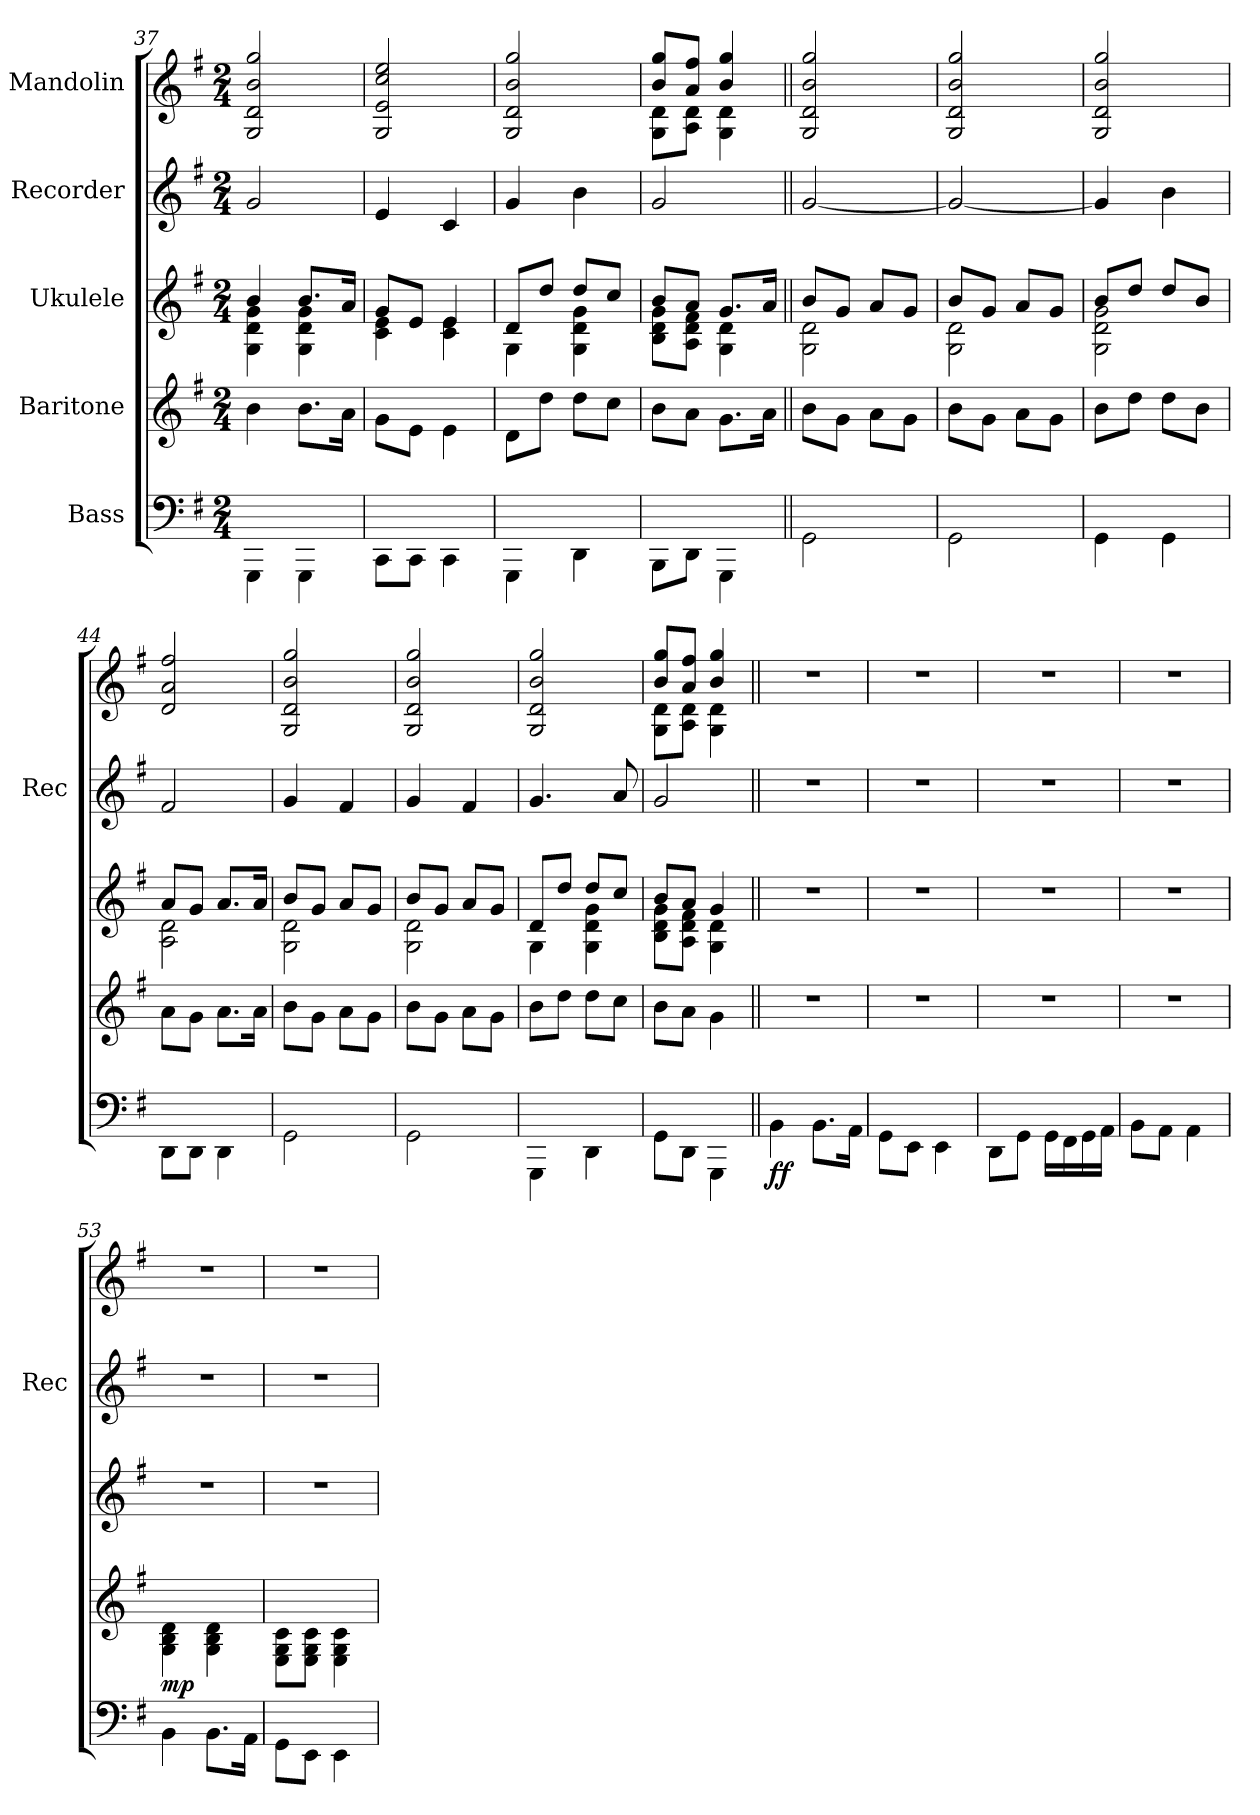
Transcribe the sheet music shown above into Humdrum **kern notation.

**kern	**dynam	**kern	**dynam	**kern	**kern	**kern
*part5	*part5	*part4	*part4	*part3	*part2	*part1
*staff5	*staff5	*staff4	*staff4	*staff3	*staff2	*staff1
*I"Bass	*	*I"Baritone	*	*I"Ukulele	*I"Recorder	*I"Mandolin
*	*	*	*	*	*I'Rec	*
*	*	*	*	*	*clefG2	*clefG2
*k[f#]	*	*k[f#]	*	*k[f#]	*k[f#]	*k[f#]
*G:	*	*G:	*	*G:	*G:	*G:
*M2/4	*	*M2/4	*	*M2/4	*M2/4	*M2/4
=37	=37	=37	=37	=37	=37	=37
*	*	*	*	*^	*	*
4GGGi\	.	4b\	.	4bj/	4Gj\ 4dj\ 4gj\	2gZ/	2GV/ 2dV/ 2bV/ 2ggV/
4GGGi\	.	8.b\L	.	8.bj/L	4Gj\ 4dj\ 4gj\	.	.
.	.	16a\Jk	.	16aj/Jk	.	.	.
=38	=38	=38	=38	=38	=38	=38	=38
8CCi\L	.	8g\L	.	8gj/L	4cj\ 4ej\	4eZ/	2GV/ 2eV/ 2ccV/ 2eeV/
8CCi\J	.	8e\J	.	8ej/J	.	.	.
4CCi\	.	4e\	.	4ej/	4cj\ 4ej\	4cZ/	.
=39	=39	=39	=39	=39	=39	=39	=39
4GGGi\	.	8d\L	.	8dj/L	4Gj\	4gZ/	2GV/ 2dV/ 2bV/ 2ggV/
.	.	8dd\J	.	8ddj/J	.	.	.
4DDi\	.	8dd\L	.	8ddj/L	4Gj\ 4dj\ 4gj\	4bZ\	.
.	.	8cc\J	.	8ccj/J	.	.	.
=40	=40	=40	=40	=40	=40	=40	=40
*	*	*	*	*	*	*	*^
8BBBi\L	.	8b\L	.	8bj/L	8Bj\ 8dj\ 8gj\L	2gZ/	8bV/ 8ggV/L	8GV\ 8dV\L
8DDi\J	.	8a\J	.	8aj/J	8Aj\ 8dj\ 8f#j\J	.	8aV/ 8ff#V/J	8AV\ 8dV\J
4GGGi\	.	8.g\L	.	8.gj/L	4Gj\ 4dj\	.	4bV/ 4ggV/	4GV\ 4dV\
.	.	16a\Jk	.	16aj/Jk	.	.	.	.
*	*	*	*	*	*	*	*v	*v
!!LO:PB:g=z
=41||	=41||	=41||	=41||	=41||	=41||	=41||	=41||
2GGi\	.	8b\L	.	8bj/L	2Gj\ 2dj\	[2gZ/	2GV/ 2dV/ 2bV/ 2ggV/
.	.	8g\J	.	8gj/J	.	.	.
.	.	8a\L	.	8aj/L	.	.	.
.	.	8g\J	.	8gj/J	.	.	.
=42	=42	=42	=42	=42	=42	=42	=42
2GGi\	.	8b\L	.	8bj/L	2Gj\ 2dj\	2gZ/_	2GV/ 2dV/ 2bV/ 2ggV/
.	.	8g\J	.	8gj/J	.	.	.
.	.	8a\L	.	8aj/L	.	.	.
.	.	8g\J	.	8gj/J	.	.	.
=43	=43	=43	=43	=43	=43	=43	=43
4GGi\	.	8b\L	.	8bj/L	2Gj\ 2dj\ 2gj\	4gZ/]	2GV/ 2dV/ 2bV/ 2ggV/
.	.	8dd\J	.	8ddj/J	.	.	.
4GGi\	.	8dd\L	.	8ddj/L	.	4bZ\	.
.	.	8b\J	.	8bj/J	.	.	.
=44	=44	=44	=44	=44	=44	=44	=44
8DDi\L	.	8a\L	.	8aj/L	2Aj\ 2dj\	2f#Z/	2dV/ 2aV/ 2ff#V/
8DDi\J	.	8g\J	.	8gj/J	.	.	.
4DDi\	.	8.a\L	.	8.aj/L	.	.	.
.	.	16a\Jk	.	16aj/Jk	.	.	.
=45	=45	=45	=45	=45	=45	=45	=45
2GGi\	.	8b\L	.	8bj/L	2Gj\ 2dj\	4gZ/	2GV/ 2dV/ 2bV/ 2ggV/
.	.	8g\J	.	8gj/J	.	.	.
.	.	8a\L	.	8aj/L	.	4f#Z/	.
.	.	8g\J	.	8gj/J	.	.	.
=46	=46	=46	=46	=46	=46	=46	=46
2GGi\	.	8b\L	.	8bj/L	2Gj\ 2dj\	4gZ/	2GV/ 2dV/ 2bV/ 2ggV/
.	.	8g\J	.	8gj/J	.	.	.
.	.	8a\L	.	8aj/L	.	4f#Z/	.
.	.	8g\J	.	8gj/J	.	.	.
=47	=47	=47	=47	=47	=47	=47	=47
4GGGi\	.	8b\L	.	8dj/L	4Gj\	4.gZ/	2GV/ 2dV/ 2bV/ 2ggV/
.	.	8dd\J	.	8ddj/J	.	.	.
4DDi\	.	8dd\L	.	8ddj/L	4Gj\ 4dj\ 4gj\	.	.
.	.	8cc\J	.	8ccj/J	.	8aZ/	.
=48	=48	=48	=48	=48	=48	=48	=48
*	*	*	*	*	*	*	*^
8GGi\L	.	8b\L	.	8bj/L	8Bj\ 8dj\ 8gj\L	2gZ/	8bV/ 8ggV/L	8GV\ 8dV\L
8DDi\J	.	8a\J	.	8aj/J	8Aj\ 8dj\ 8f#j\J	.	8aV/ 8ff#V/J	8AV\ 8dV\J
4GGGi\	.	4g\	.	4gj/	4Gj\ 4dj\	.	4bV/ 4ggV/	4GV\ 4dV\
!!LO:LB:g=z
=49||	=49||	=49||	=49||	=49||	=49||	=49||	=49||	=49||
!	!LO:DY:b	!	!	!	!	!	!	!
*	*	*	*	*v	*v	*	*v	*v
4BBi\	ff	2r	.	2r	2r	2r
8.BBi\L	.	.	.	.	.	.
16AAi\Jk	.	.	.	.	.	.
=50	=50	=50	=50	=50	=50	=50
8GGi\L	.	2r	.	2r	2r	2r
8EEi\J	.	.	.	.	.	.
4EEi\	.	.	.	.	.	.
=51	=51	=51	=51	=51	=51	=51
8DDi\L	.	2r	.	2r	2r	2r
8GGi\J	.	.	.	.	.	.
16GGi\LL	.	.	.	.	.	.
16FF#i\	.	.	.	.	.	.
16GGi\	.	.	.	.	.	.
16AAi\JJ	.	.	.	.	.	.
=52	=52	=52	=52	=52	=52	=52
8BBi\L	.	2r	.	2r	2r	2r
8AAi\J	.	.	.	.	.	.
4AAi\	.	.	.	.	.	.
=53	=53	=53	=53	=53	=53	=53
!	!	!	!LO:DY:b	!	!	!
4BBi\	.	4G\ 4B\ 4d\	mp	2r	2r	2r
8.BBi\L	.	4G\ 4B\ 4d\	.	.	.	.
16AAi\Jk	.	.	.	.	.	.
=54	=54	=54	=54	=54	=54	=54
8GGi\L	.	8E\ 8G\ 8c\L	.	2r	2r	2r
8EEi\J	.	8E\ 8G\ 8c\J	.	.	.	.
4EEi\	.	4E\ 4G\ 4c\	.	.	.	.
=	=	=	=	=	=	=
*-	*-	*-	*-	*-	*-	*-
